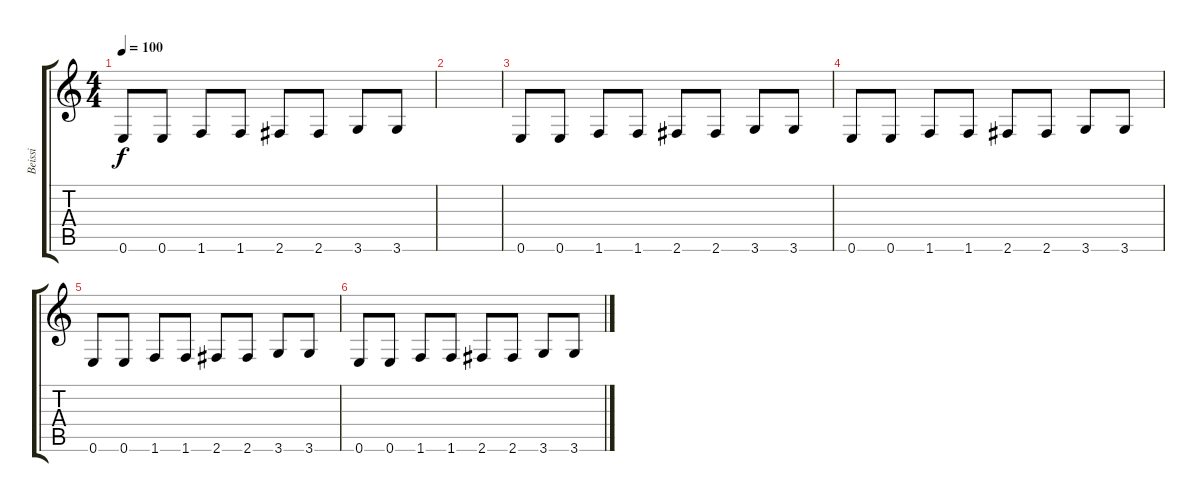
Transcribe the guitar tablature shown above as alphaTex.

\track ("Beissi" "Beissi") {instrument electricbassfinger}
\staff {score tabs}
\tuning (E4 B3 G3 D3 A2 E2) {hide}
\ts (4 4)
\tempo 100
\clef g2
\ks c
0.6.8{dy f} 0.6.8 1.6.8 1.6.8 2.6.8 2.6.8 3.6.8 3.6.8 |
|
0.6.8 0.6.8 1.6.8 1.6.8 2.6.8 2.6.8 3.6.8 3.6.8 |
0.6.8 0.6.8 1.6.8 1.6.8 2.6.8 2.6.8 3.6.8 3.6.8 |
0.6.8 0.6.8 1.6.8 1.6.8 2.6.8 2.6.8 3.6.8 3.6.8 |
0.6.8 0.6.8 1.6.8 1.6.8 2.6.8 2.6.8 3.6.8 3.6.8
